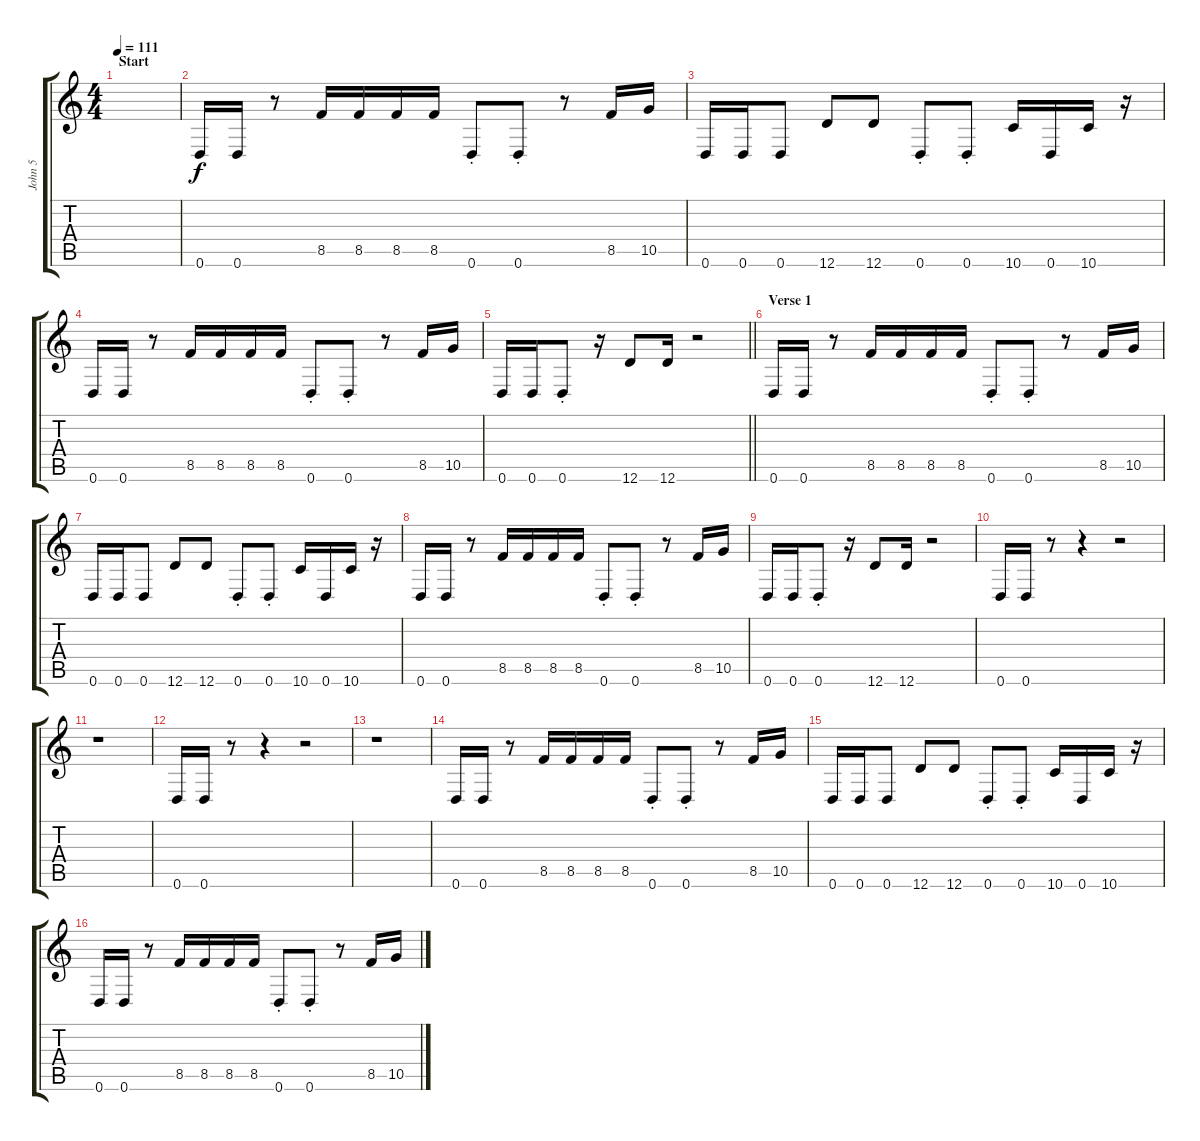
\track ("John 5" "John 5") {instrument distortionguitar}
\staff {score tabs}
\tuning (E4 B3 G3 D3 A2 D2) {hide}
\ts (4 4)
\section ("" "Start")
\tempo 111
\clef g2
\ks c
|
0.6.16 0.6.16 r.8 8.5.16 8.5.16 8.5.16 8.5.16 0.6{st}.8 0.6{st}.8 r.8 8.5.16 10.5.16 |
0.6.16 0.6.16 0.6.8 12.6.8 12.6.8 0.6{st}.8 0.6{st}.8 10.6.16 0.6.16 10.6.16 r.16 |
0.6.16 0.6.16 r.8 8.5.16 8.5.16 8.5.16 8.5.16 0.6{st}.8 0.6{st}.8 r.8 8.5.16 10.5.16 |
\barLineRight lightlight
0.6.16 0.6.16 0.6{st}.8 r.16 12.6.8 12.6.16 r.2 |
\section ("" "Verse 1")
0.6.16 0.6.16 r.8 8.5.16 8.5.16 8.5.16 8.5.16 0.6{st}.8 0.6{st}.8 r.8 8.5.16 10.5.16 |
0.6.16 0.6.16 0.6.8 12.6.8 12.6.8 0.6{st}.8 0.6{st}.8 10.6.16 0.6.16 10.6.16 r.16 |
0.6.16 0.6.16 r.8 8.5.16 8.5.16 8.5.16 8.5.16 0.6{st}.8 0.6{st}.8 r.8 8.5.16 10.5.16 |
0.6.16 0.6.16 0.6{st}.8 r.16 12.6.8 12.6.16 r.2 |
0.6.16 0.6.16 r.8 r.4 r.2 |
r.1 |
0.6.16 0.6.16 r.8 r.4 r.2 |
r.1 |
0.6.16 0.6.16 r.8 8.5.16 8.5.16 8.5.16 8.5.16 0.6{st}.8 0.6{st}.8 r.8 8.5.16 10.5.16 |
0.6.16 0.6.16 0.6.8 12.6.8 12.6.8 0.6{st}.8 0.6{st}.8 10.6.16 0.6.16 10.6.16 r.16 |
0.6.16 0.6.16 r.8 8.5.16 8.5.16 8.5.16 8.5.16 0.6{st}.8 0.6{st}.8 r.8 8.5.16 10.5.16
